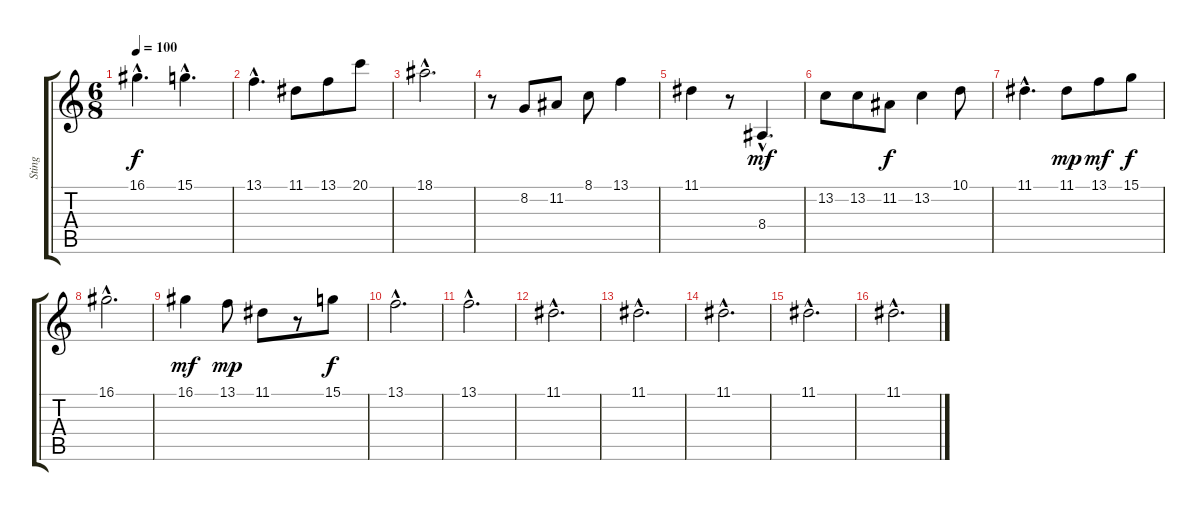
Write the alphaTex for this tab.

\track ("Sting" "Sting") {instrument choiraahs}
\staff {score tabs}
\tuning (E4 B3 G3 D3 A2 E2) {hide}
\ts (6 8)
\tempo 100
\clef g2
\ks c
16.1{hac}.4{d dy f} 15.1{hac}.4{d} |
13.1{hac}.4{d} 11.1.8 13.1.8 20.1.8 |
18.1{hac}.2{d} |
r.8 8.2.8 11.2.8 8.1.8 13.1.4 |
11.1.4 r.8 8.4{hac}.4{d dy mf} |
13.2.8 13.2.8 11.2.8{dy f} 13.2.4 10.1.8 |
11.1{hac}.4{d} 11.1.8{dy mp} 13.1.8{dy mf} 15.1.8{dy f} |
16.1{hac}.2{d} |
16.1.4{dy mf} 13.1.8{dy mp} 11.1.8 r.8 15.1.8{dy f} |
13.1{hac}.2{d} |
13.1{hac}.2{d} |
11.1{hac}.2{d} |
11.1{hac}.2{d} |
11.1{hac}.2{d} |
11.1{hac}.2{d} |
11.1{hac}.2{d}
